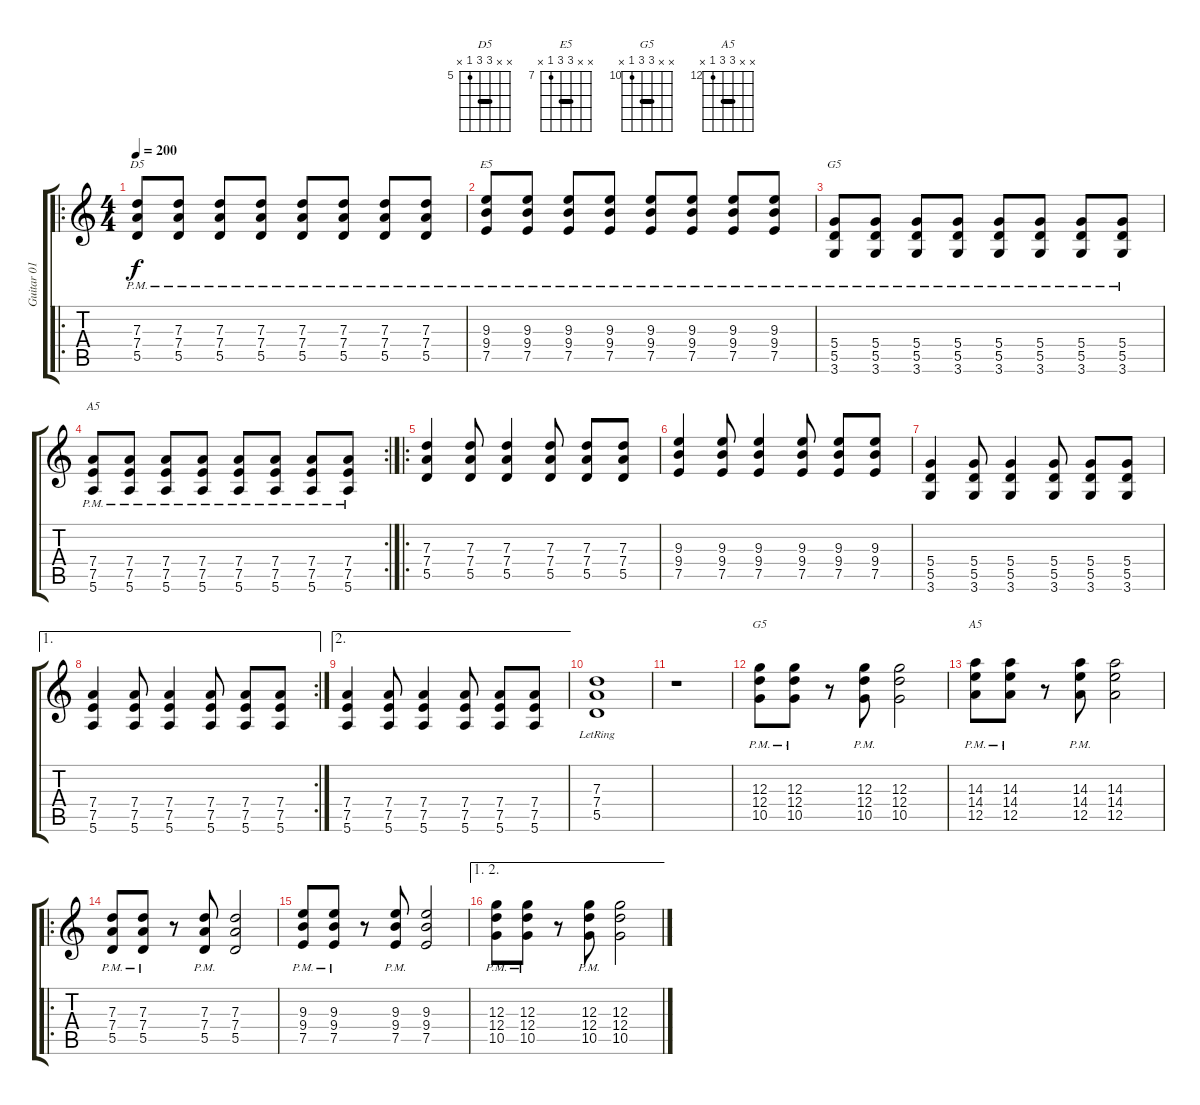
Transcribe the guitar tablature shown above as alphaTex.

\track ("Guitar 01 (Laci Braun)" "Guitar 01 ") {instrument distortionguitar}
\staff {score tabs}
\tuning (E4 B3 G3 D3 A2 E2) {hide}
\chord ("D5" x x 7 7 5 x) {firstfret 5 barre 7}
\chord ("E5" x x 9 9 7 x) {firstfret 7 barre 9}
\chord ("G5" x x x 5 5 3) {barre 5}
\chord ("A5" x x x 7 7 5) {firstfret 5 barre 7}
\chord ("G5" x x 12 12 10 x) {firstfret 10 barre 12}
\chord ("A5" x x 14 14 12 x) {firstfret 12 barre 14}
\ro
\ts (4 4)
\tempo 200
\clef g2
\ks c
(7.3{pm} 7.4{pm} 5.5{pm}).8{ch "D5" dy f} (7.3{pm} 7.4{pm} 5.5{pm}).8 (7.3{pm} 7.4{pm} 5.5{pm}).8 (7.3{pm} 7.4{pm} 5.5{pm}).8 (7.3{pm} 7.4{pm} 5.5{pm}).8 (7.3{pm} 7.4{pm} 5.5{pm}).8 (7.3{pm} 7.4{pm} 5.5{pm}).8 (7.3{pm} 7.4{pm} 5.5{pm}).8 |
(9.3{pm} 9.4{pm} 7.5{pm}).8{ch "E5"} (9.3{pm} 9.4{pm} 7.5{pm}).8 (9.3{pm} 9.4{pm} 7.5{pm}).8 (9.3{pm} 9.4{pm} 7.5{pm}).8 (9.3{pm} 9.4{pm} 7.5{pm}).8 (9.3{pm} 9.4{pm} 7.5{pm}).8 (9.3{pm} 9.4{pm} 7.5{pm}).8 (9.3{pm} 9.4{pm} 7.5{pm}).8 |
(5.4{pm} 5.5{pm} 3.6{pm}).8{ch "G5"} (5.4{pm} 5.5{pm} 3.6{pm}).8 (5.4{pm} 5.5{pm} 3.6{pm}).8 (5.4{pm} 5.5{pm} 3.6{pm}).8 (5.4{pm} 5.5{pm} 3.6{pm}).8 (5.4{pm} 5.5{pm} 3.6{pm}).8 (5.4{pm} 5.5{pm} 3.6{pm}).8 (5.4{pm} 5.5{pm} 3.6{pm}).8 |
\rc 2
(7.4{pm} 7.5{pm} 5.6{pm}).8{ch "A5"} (7.4{pm} 7.5{pm} 5.6{pm}).8 (7.4{pm} 7.5{pm} 5.6{pm}).8 (7.4{pm} 7.5{pm} 5.6{pm}).8 (7.4{pm} 7.5{pm} 5.6{pm}).8 (7.4{pm} 7.5{pm} 5.6{pm}).8 (7.4{pm} 7.5{pm} 5.6{pm}).8 (7.4{pm} 7.5{pm} 5.6{pm}).8 |
\ro
(7.3 7.4 5.5).4 (7.3 7.4 5.5).8 (7.3 7.4 5.5).4 (7.3 7.4 5.5).8 (7.3 7.4 5.5).8 (7.3 7.4 5.5).8 |
(9.3 9.4 7.5).4 (9.3 9.4 7.5).8 (9.3 9.4 7.5).4 (9.3 9.4 7.5).8 (9.3 9.4 7.5).8 (9.3 9.4 7.5).8 |
(5.4 5.5 3.6).4 (5.4 5.5 3.6).8 (5.4 5.5 3.6).4 (5.4 5.5 3.6).8 (5.4 5.5 3.6).8 (5.4 5.5 3.6).8 |
\ae 1
\rc 2
(7.4 7.5 5.6).4 (7.4 7.5 5.6).8 (7.4 7.5 5.6).4 (7.4 7.5 5.6).8 (7.4 7.5 5.6).8 (7.4 7.5 5.6).8 |
\ae 2
(7.4 7.5 5.6).4 (7.4 7.5 5.6).8 (7.4 7.5 5.6).4 (7.4 7.5 5.6).8 (7.4 7.5 5.6).8 (7.4 7.5 5.6).8 |
(7.3{lr} 7.4{lr} 5.5{lr}).1 |
r.1 |
(12.3 12.4{pm} 10.5{pm}).8{ch "G5"} (12.3 12.4{pm} 10.5{pm}).8 r.8 (12.3 12.4{pm} 10.5{pm}).8 (12.3 12.4 10.5).2 |
(14.3 14.4{pm} 12.5{pm}).8{ch "A5"} (14.3 14.4{pm} 12.5{pm}).8 r.8 (14.3 14.4{pm} 12.5{pm}).8 (14.3 14.4 12.5).2 |
\ro
(7.3{pm} 7.4{pm} 5.5{pm}).8 (7.3{pm} 7.4{pm} 5.5{pm}).8 r.8 (7.3{pm} 7.4{pm} 5.5{pm}).8 (7.3 7.4 5.5).2 |
(9.3{pm} 9.4{pm} 7.5{pm}).8 (9.3{pm} 9.4{pm} 7.5{pm}).8 r.8 (9.3{pm} 9.4{pm} 7.5{pm}).8 (9.3 9.4 7.5).2 |
\ae (1 2)
(12.3 12.4{pm} 10.5{pm}).8 (12.3 12.4{pm} 10.5{pm}).8 r.8 (12.3 12.4{pm} 10.5{pm}).8 (12.3 12.4 10.5).2
